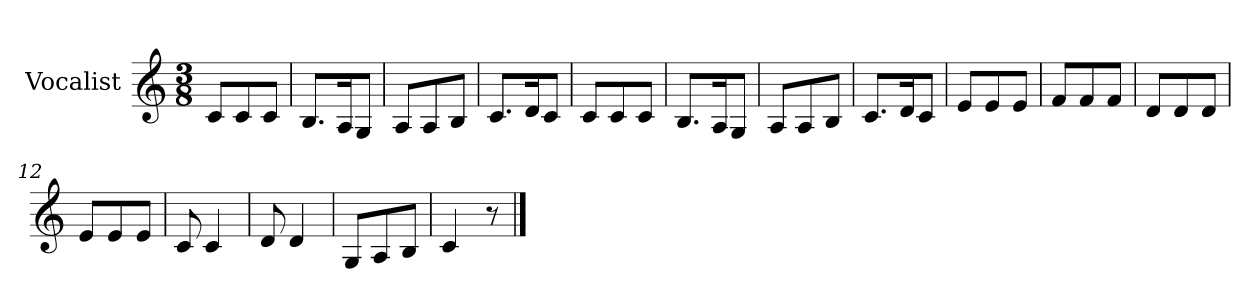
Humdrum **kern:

**kern
*part1
*staff1
*I"Vocalist
*k[]
*C:
*M3/8
=1
8cL
8c
8cJ
=2
8.BL
16AK
8GJ
=3
8AL
8A
8BJ
=4
8.cL
16dK
8cJ
=5
8cL
8c
8cJ
=6
8.BL
16AK
8GJ
=7
8AL
8A
8BJ
=8
8.cL
16dK
8cJ
=9
8eL
8e
8eJ
=10
8fL
8f
8fJ
=11
8dL
8d
8dJ
=12
8eL
8e
8eJ
=13
8c
4c
=14
8d
4d
=15
8GL
8A
8BJ
=16
4c
8r
==
*-
